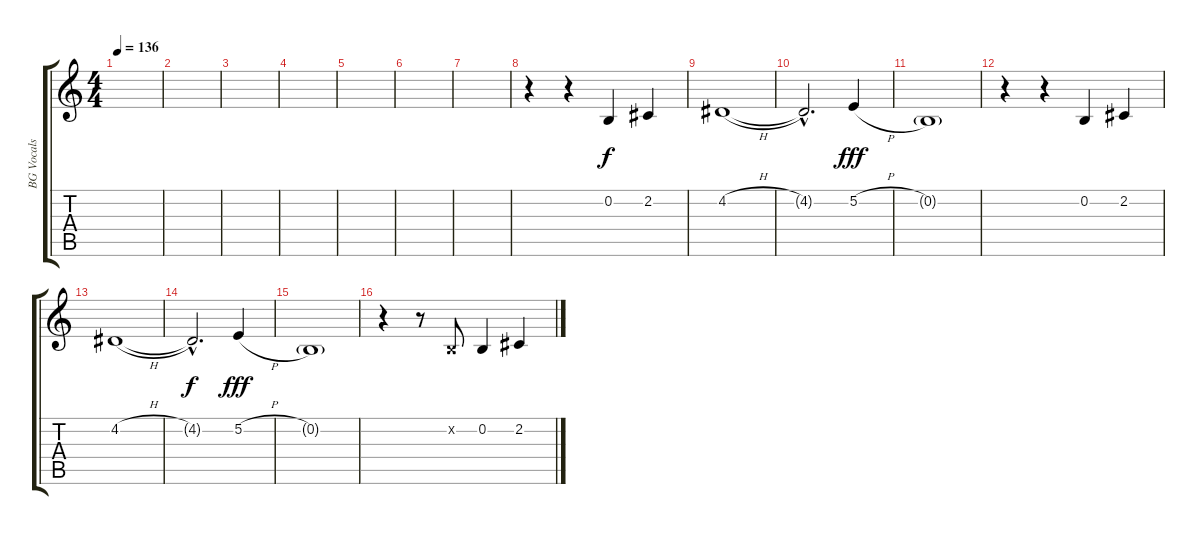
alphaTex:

\track ("BG Vocals (Daniel)" "BG Vocals ") {instrument tuba}
\staff {score tabs}
\tuning (E4 B3 G3 D3 A2 E2) {hide}
\ts (4 4)
\tempo 136
\clef g2
\ks c
|
|
|
|
|
|
|
r.4 r.4 0.2.4 2.2.4 |
4.2{h}.1 |
4.2{hac t}.2{d dy f} 5.2{h}.4{dy fff} |
0.2{g}.1 |
r.4 r.4 0.2.4 2.2.4 |
4.2{h}.1 |
4.2{hac t}.2{d dy f} 5.2{h}.4{dy fff} |
0.2{g}.1 |
r.4 r.8 0.2{x}.8 0.2.4 2.2.4
